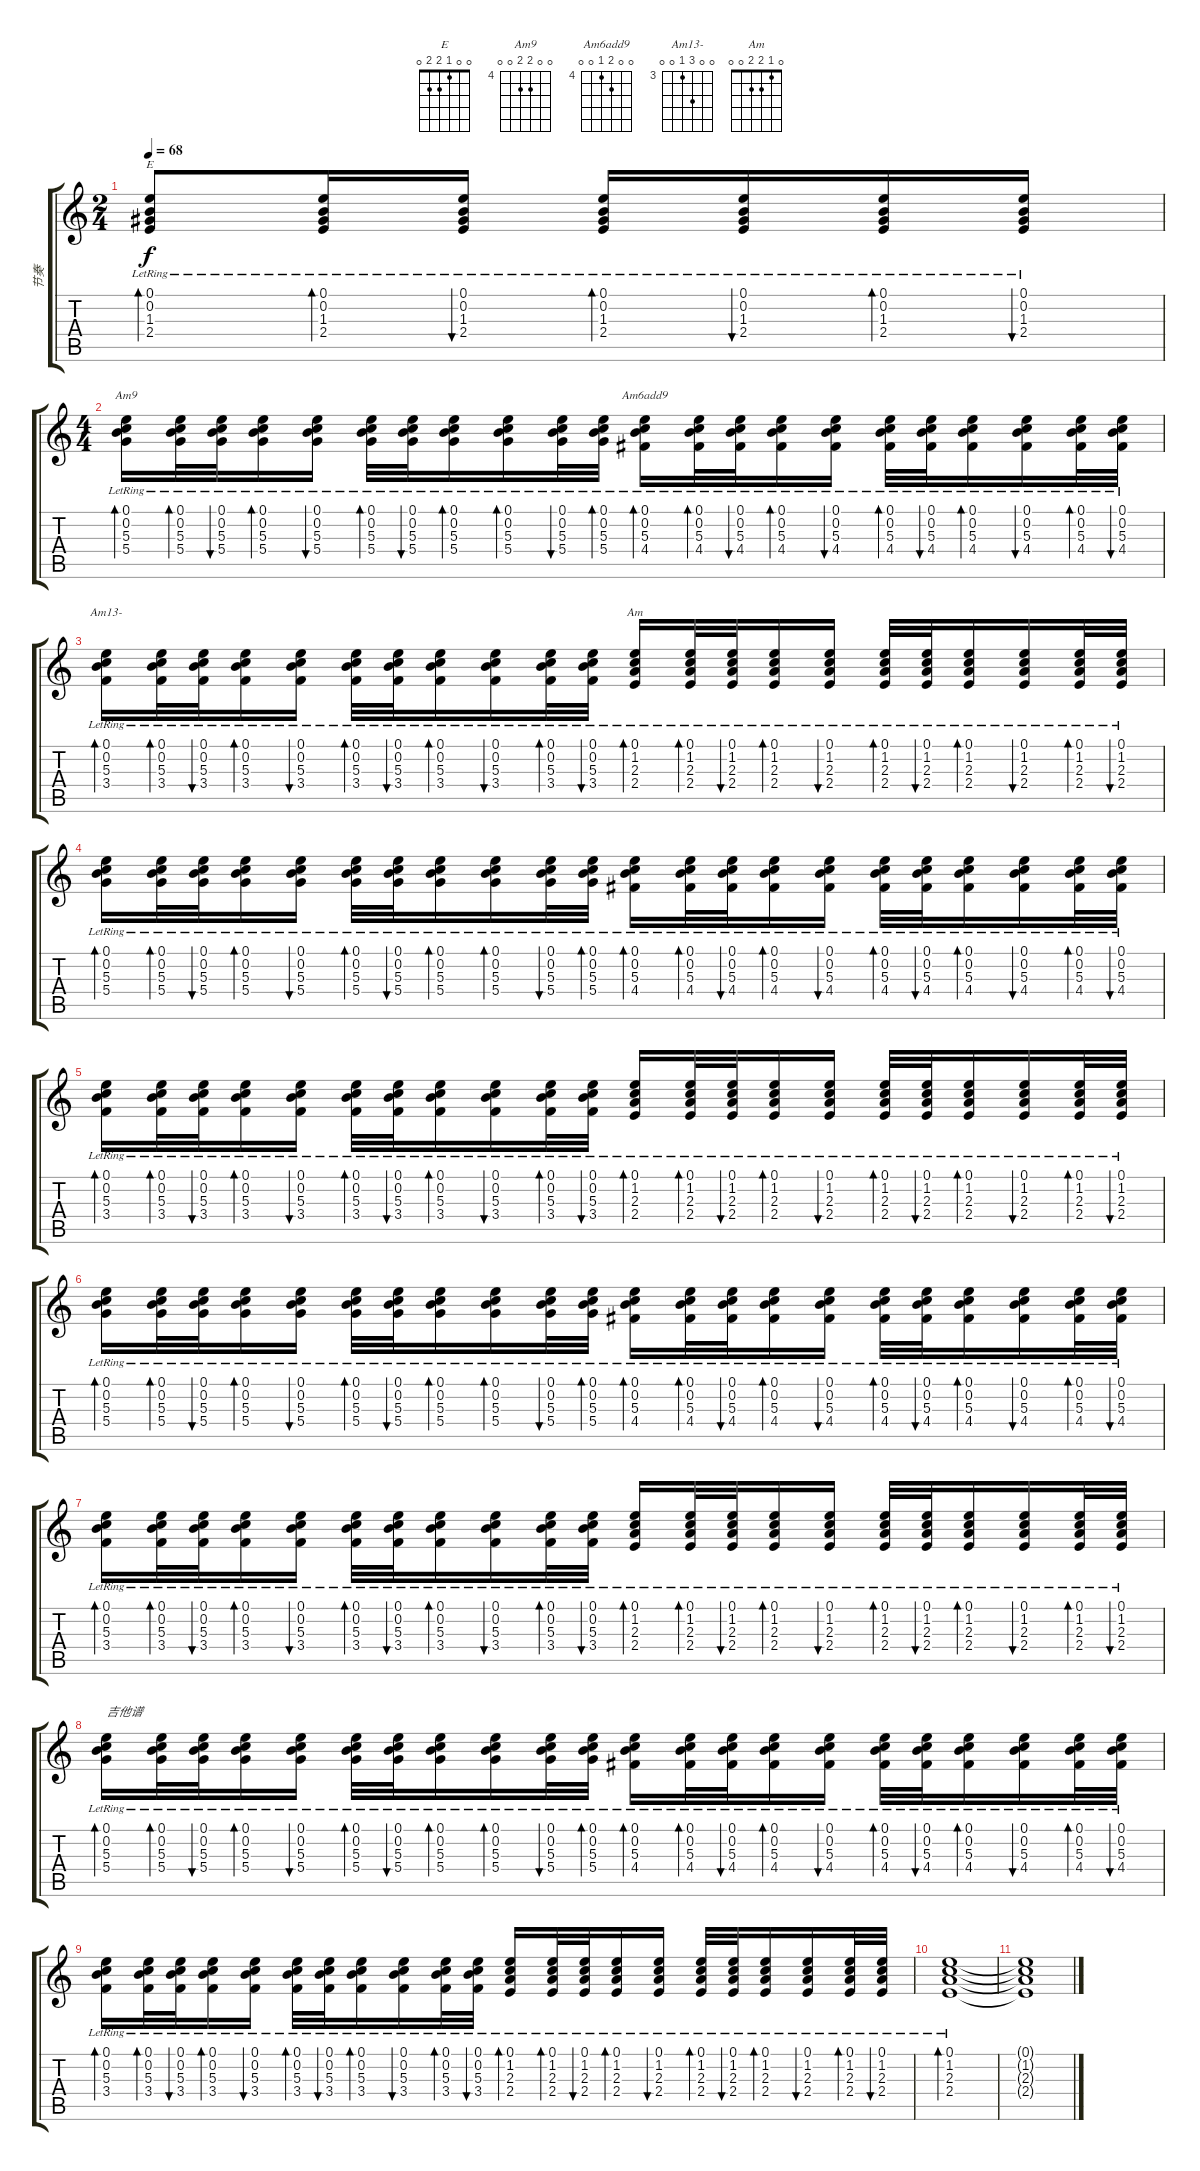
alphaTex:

\track ("节奏" "节奏") {instrument acousticguitarsteel}
\staff {score tabs}
\tuning (E4 B3 G3 D3 A2 E2) {hide}
\chord ("E" 0 0 1 2 2 0)
\chord ("Am9" 0 0 5 5 0 0) {firstfret 4}
\chord ("Am6add9" 0 0 5 4 0 0) {firstfret 4}
\chord ("Am13-" 0 0 5 3 0 0) {firstfret 3}
\chord ("Am" 0 1 2 2 0 0)
\ts (2 4)
\tempo 68
\clef g2
\ks c
(0.1{lr} 0.2{lr} 1.3{lr} 2.4{lr}).8{bd 30 ch "E" dy f} (0.1{lr} 0.2{lr} 1.3{lr} 2.4{lr}).16{bd 30} (0.1{lr} 0.2{lr} 1.3{lr} 2.4{lr}).16{bu 30} (0.1{lr} 0.2{lr} 1.3{lr} 2.4{lr}).16{bd 30} (0.1{lr} 0.2{lr} 1.3{lr} 2.4{lr}).16{bu 30} (0.1{lr} 0.2{lr} 1.3{lr} 2.4{lr}).16{bd 30} (0.1{lr} 0.2{lr} 1.3{lr} 2.4{lr}).16{bu 30} |
\ts (4 4)
(0.1{lr} 0.2{lr} 5.3{lr} 5.4{lr}).16{bd 30 ch "Am9"} (0.1{lr} 0.2{lr} 5.3{lr} 5.4{lr}).32{bd 30} (0.1{lr} 0.2{lr} 5.3{lr} 5.4{lr}).32{bu 30} (0.1{lr} 0.2{lr} 5.3{lr} 5.4{lr}).16{bd 30} (0.1{lr} 0.2{lr} 5.3{lr} 5.4{lr}).16{bu 30} (0.1{lr} 0.2{lr} 5.3{lr} 5.4{lr}).32{bd 30} (0.1{lr} 0.2{lr} 5.3{lr} 5.4{lr}).32{bu 30} (0.1{lr} 0.2{lr} 5.3{lr} 5.4{lr}).16{bd 30} (0.1{lr} 0.2{lr} 5.3{lr} 5.4{lr}).16{bd 30} (0.1{lr} 0.2{lr} 5.3{lr} 5.4{lr}).32{bu 30} (0.1{lr} 0.2{lr} 5.3{lr} 5.4{lr}).32{bd 30} (0.1{lr} 0.2{lr} 5.3{lr} 4.4{lr}).16{bd 30 ch "Am6add9"} (0.1{lr} 0.2{lr} 5.3{lr} 4.4{lr}).32{bd 30} (0.1{lr} 0.2{lr} 5.3{lr} 4.4{lr}).32{bu 30} (0.1{lr} 0.2{lr} 5.3{lr} 4.4{lr}).16{bd 30} (0.1{lr} 0.2{lr} 5.3{lr} 4.4{lr}).16{bu 30} (0.1{lr} 0.2{lr} 5.3{lr} 4.4{lr}).32{bd 30} (0.1{lr} 0.2{lr} 5.3{lr} 4.4{lr}).32{bu 60} (0.1{lr} 0.2{lr} 5.3{lr} 4.4{lr}).16{bd 30} (0.1{lr} 0.2{lr} 5.3{lr} 4.4{lr}).16{bu 30} (0.1{lr} 0.2{lr} 5.3{lr} 4.4{lr}).32{bd 30} (0.1{lr} 0.2{lr} 5.3{lr} 4.4{lr}).32{bu 30} |
(0.1{lr} 0.2{lr} 5.3{lr} 3.4{lr}).16{bd 30 ch "Am13-"} (0.1{lr} 0.2{lr} 5.3{lr} 3.4{lr}).32{bd 30} (0.1{lr} 0.2{lr} 5.3{lr} 3.4{lr}).32{bu 30} (0.1{lr} 0.2{lr} 5.3{lr} 3.4{lr}).16{bd 30} (0.1{lr} 0.2{lr} 5.3{lr} 3.4{lr}).16{bu 30} (0.1{lr} 0.2{lr} 5.3{lr} 3.4{lr}).32{bd 30} (0.1{lr} 0.2{lr} 5.3{lr} 3.4{lr}).32{bu 60} (0.1{lr} 0.2{lr} 5.3{lr} 3.4{lr}).16{bd 30} (0.1{lr} 0.2{lr} 5.3{lr} 3.4{lr}).16{bu 30} (0.1{lr} 0.2{lr} 5.3{lr} 3.4{lr}).32{bd 30} (0.1{lr} 0.2{lr} 5.3{lr} 3.4{lr}).32{bu 30} (0.1{lr} 1.2{lr} 2.3{lr} 2.4{lr}).16{bd 30 ch "Am"} (0.1{lr} 1.2{lr} 2.3{lr} 2.4{lr}).32{bd 30} (0.1{lr} 1.2{lr} 2.3{lr} 2.4{lr}).32{bu 30} (0.1{lr} 1.2{lr} 2.3{lr} 2.4{lr}).16{bd 30} (0.1{lr} 1.2{lr} 2.3{lr} 2.4{lr}).16{bu 30} (0.1{lr} 1.2{lr} 2.3{lr} 2.4{lr}).32{bd 30} (0.1{lr} 1.2{lr} 2.3{lr} 2.4{lr}).32{bu 60} (0.1{lr} 1.2{lr} 2.3{lr} 2.4{lr}).16{bd 30} (0.1{lr} 1.2{lr} 2.3{lr} 2.4{lr}).16{bu 30} (0.1{lr} 1.2{lr} 2.3{lr} 2.4{lr}).32{bd 30} (0.1{lr} 1.2{lr} 2.3{lr} 2.4{lr}).32{bu 30} |
(0.1{lr} 0.2{lr} 5.3{lr} 5.4{lr}).16{bd 30} (0.1{lr} 0.2{lr} 5.3{lr} 5.4{lr}).32{bd 30} (0.1{lr} 0.2{lr} 5.3{lr} 5.4{lr}).32{bu 30} (0.1{lr} 0.2{lr} 5.3{lr} 5.4{lr}).16{bd 30} (0.1{lr} 0.2{lr} 5.3{lr} 5.4{lr}).16{bu 30} (0.1{lr} 0.2{lr} 5.3{lr} 5.4{lr}).32{bd 30} (0.1{lr} 0.2{lr} 5.3{lr} 5.4{lr}).32{bu 30} (0.1{lr} 0.2{lr} 5.3{lr} 5.4{lr}).16{bd 30} (0.1{lr} 0.2{lr} 5.3{lr} 5.4{lr}).16{bd 30} (0.1{lr} 0.2{lr} 5.3{lr} 5.4{lr}).32{bu 30} (0.1{lr} 0.2{lr} 5.3{lr} 5.4{lr}).32{bd 30} (0.1{lr} 0.2{lr} 5.3{lr} 4.4{lr}).16{bd 30} (0.1{lr} 0.2{lr} 5.3{lr} 4.4{lr}).32{bd 30} (0.1{lr} 0.2{lr} 5.3{lr} 4.4{lr}).32{bu 30} (0.1{lr} 0.2{lr} 5.3{lr} 4.4{lr}).16{bd 30} (0.1{lr} 0.2{lr} 5.3{lr} 4.4{lr}).16{bu 30} (0.1{lr} 0.2{lr} 5.3{lr} 4.4{lr}).32{bd 30} (0.1{lr} 0.2{lr} 5.3{lr} 4.4{lr}).32{bu 60} (0.1{lr} 0.2{lr} 5.3{lr} 4.4{lr}).16{bd 30} (0.1{lr} 0.2{lr} 5.3{lr} 4.4{lr}).16{bu 30} (0.1{lr} 0.2{lr} 5.3{lr} 4.4{lr}).32{bd 30} (0.1{lr} 0.2{lr} 5.3{lr} 4.4{lr}).32{bu 30} |
(0.1{lr} 0.2{lr} 5.3{lr} 3.4{lr}).16{bd 30} (0.1{lr} 0.2{lr} 5.3{lr} 3.4{lr}).32{bd 30} (0.1{lr} 0.2{lr} 5.3{lr} 3.4{lr}).32{bu 30} (0.1{lr} 0.2{lr} 5.3{lr} 3.4{lr}).16{bd 30} (0.1{lr} 0.2{lr} 5.3{lr} 3.4{lr}).16{bu 30} (0.1{lr} 0.2{lr} 5.3{lr} 3.4{lr}).32{bd 30} (0.1{lr} 0.2{lr} 5.3{lr} 3.4{lr}).32{bu 60} (0.1{lr} 0.2{lr} 5.3{lr} 3.4{lr}).16{bd 30} (0.1{lr} 0.2{lr} 5.3{lr} 3.4{lr}).16{bu 30} (0.1{lr} 0.2{lr} 5.3{lr} 3.4{lr}).32{bd 30} (0.1{lr} 0.2{lr} 5.3{lr} 3.4{lr}).32{bu 30} (0.1{lr} 1.2{lr} 2.3{lr} 2.4{lr}).16{bd 30} (0.1{lr} 1.2{lr} 2.3{lr} 2.4{lr}).32{bd 30} (0.1{lr} 1.2{lr} 2.3{lr} 2.4{lr}).32{bu 30} (0.1{lr} 1.2{lr} 2.3{lr} 2.4{lr}).16{bd 30} (0.1{lr} 1.2{lr} 2.3{lr} 2.4{lr}).16{bu 30} (0.1{lr} 1.2{lr} 2.3{lr} 2.4{lr}).32{bd 30} (0.1{lr} 1.2{lr} 2.3{lr} 2.4{lr}).32{bu 60} (0.1{lr} 1.2{lr} 2.3{lr} 2.4{lr}).16{bd 30} (0.1{lr} 1.2{lr} 2.3{lr} 2.4{lr}).16{bu 30} (0.1{lr} 1.2{lr} 2.3{lr} 2.4{lr}).32{bd 30} (0.1{lr} 1.2{lr} 2.3{lr} 2.4{lr}).32{bu 30} |
(0.1{lr} 0.2{lr} 5.3{lr} 5.4{lr}).16{bd 30} (0.1{lr} 0.2{lr} 5.3{lr} 5.4{lr}).32{bd 30} (0.1{lr} 0.2{lr} 5.3{lr} 5.4{lr}).32{bu 30} (0.1{lr} 0.2{lr} 5.3{lr} 5.4{lr}).16{bd 30} (0.1{lr} 0.2{lr} 5.3{lr} 5.4{lr}).16{bu 30} (0.1{lr} 0.2{lr} 5.3{lr} 5.4{lr}).32{bd 30} (0.1{lr} 0.2{lr} 5.3{lr} 5.4{lr}).32{bu 30} (0.1{lr} 0.2{lr} 5.3{lr} 5.4{lr}).16{bd 30} (0.1{lr} 0.2{lr} 5.3{lr} 5.4{lr}).16{bd 30} (0.1{lr} 0.2{lr} 5.3{lr} 5.4{lr}).32{bu 30} (0.1{lr} 0.2{lr} 5.3{lr} 5.4{lr}).32{bd 30} (0.1{lr} 0.2{lr} 5.3{lr} 4.4{lr}).16{bd 30} (0.1{lr} 0.2{lr} 5.3{lr} 4.4{lr}).32{bd 30} (0.1{lr} 0.2{lr} 5.3{lr} 4.4{lr}).32{bu 30} (0.1{lr} 0.2{lr} 5.3{lr} 4.4{lr}).16{bd 30} (0.1{lr} 0.2{lr} 5.3{lr} 4.4{lr}).16{bu 30} (0.1{lr} 0.2{lr} 5.3{lr} 4.4{lr}).32{bd 30} (0.1{lr} 0.2{lr} 5.3{lr} 4.4{lr}).32{bu 60} (0.1{lr} 0.2{lr} 5.3{lr} 4.4{lr}).16{bd 30} (0.1{lr} 0.2{lr} 5.3{lr} 4.4{lr}).16{bu 30} (0.1{lr} 0.2{lr} 5.3{lr} 4.4{lr}).32{bd 30} (0.1{lr} 0.2{lr} 5.3{lr} 4.4{lr}).32{bu 30} |
(0.1{lr} 0.2{lr} 5.3{lr} 3.4{lr}).16{bd 30} (0.1{lr} 0.2{lr} 5.3{lr} 3.4{lr}).32{bd 30} (0.1{lr} 0.2{lr} 5.3{lr} 3.4{lr}).32{bu 30} (0.1{lr} 0.2{lr} 5.3{lr} 3.4{lr}).16{bd 30} (0.1{lr} 0.2{lr} 5.3{lr} 3.4{lr}).16{bu 30} (0.1{lr} 0.2{lr} 5.3{lr} 3.4{lr}).32{bd 30} (0.1{lr} 0.2{lr} 5.3{lr} 3.4{lr}).32{bu 60} (0.1{lr} 0.2{lr} 5.3{lr} 3.4{lr}).16{bd 30} (0.1{lr} 0.2{lr} 5.3{lr} 3.4{lr}).16{bu 30} (0.1{lr} 0.2{lr} 5.3{lr} 3.4{lr}).32{bd 30} (0.1{lr} 0.2{lr} 5.3{lr} 3.4{lr}).32{bu 30} (0.1{lr} 1.2{lr} 2.3{lr} 2.4{lr}).16{bd 30} (0.1{lr} 1.2{lr} 2.3{lr} 2.4{lr}).32{bd 30} (0.1{lr} 1.2{lr} 2.3{lr} 2.4{lr}).32{bu 30} (0.1{lr} 1.2{lr} 2.3{lr} 2.4{lr}).16{bd 30} (0.1{lr} 1.2{lr} 2.3{lr} 2.4{lr}).16{bu 30} (0.1{lr} 1.2{lr} 2.3{lr} 2.4{lr}).32{bd 30} (0.1{lr} 1.2{lr} 2.3{lr} 2.4{lr}).32{bu 60} (0.1{lr} 1.2{lr} 2.3{lr} 2.4{lr}).16{bd 30} (0.1{lr} 1.2{lr} 2.3{lr} 2.4{lr}).16{bu 30} (0.1{lr} 1.2{lr} 2.3{lr} 2.4{lr}).32{bd 30} (0.1{lr} 1.2{lr} 2.3{lr} 2.4{lr}).32{bu 30} |
(0.1{lr} 0.2{lr} 5.3{lr} 5.4{lr}).16{bd 30 txt "吉他谱"} (0.1{lr} 0.2{lr} 5.3{lr} 5.4{lr}).32{bd 30} (0.1{lr} 0.2{lr} 5.3{lr} 5.4{lr}).32{bu 30} (0.1{lr} 0.2{lr} 5.3{lr} 5.4{lr}).16{bd 30} (0.1{lr} 0.2{lr} 5.3{lr} 5.4{lr}).16{bu 30} (0.1{lr} 0.2{lr} 5.3{lr} 5.4{lr}).32{bd 30} (0.1{lr} 0.2{lr} 5.3{lr} 5.4{lr}).32{bu 30} (0.1{lr} 0.2{lr} 5.3{lr} 5.4{lr}).16{bd 30} (0.1{lr} 0.2{lr} 5.3{lr} 5.4{lr}).16{bd 30} (0.1{lr} 0.2{lr} 5.3{lr} 5.4{lr}).32{bu 30} (0.1{lr} 0.2{lr} 5.3{lr} 5.4{lr}).32{bd 30} (0.1{lr} 0.2{lr} 5.3{lr} 4.4{lr}).16{bd 30} (0.1{lr} 0.2{lr} 5.3{lr} 4.4{lr}).32{bd 30} (0.1{lr} 0.2{lr} 5.3{lr} 4.4{lr}).32{bu 30} (0.1{lr} 0.2{lr} 5.3{lr} 4.4{lr}).16{bd 30} (0.1{lr} 0.2{lr} 5.3{lr} 4.4{lr}).16{bu 30} (0.1{lr} 0.2{lr} 5.3{lr} 4.4{lr}).32{bd 30} (0.1{lr} 0.2{lr} 5.3{lr} 4.4{lr}).32{bu 60} (0.1{lr} 0.2{lr} 5.3{lr} 4.4{lr}).16{bd 30} (0.1{lr} 0.2{lr} 5.3{lr} 4.4{lr}).16{bu 30} (0.1{lr} 0.2{lr} 5.3{lr} 4.4{lr}).32{bd 30} (0.1{lr} 0.2{lr} 5.3{lr} 4.4{lr}).32{bu 30} |
(0.1{lr} 0.2{lr} 5.3{lr} 3.4{lr}).16{bd 30} (0.1{lr} 0.2{lr} 5.3{lr} 3.4{lr}).32{bd 30} (0.1{lr} 0.2{lr} 5.3{lr} 3.4{lr}).32{bu 30} (0.1{lr} 0.2{lr} 5.3{lr} 3.4{lr}).16{bd 30} (0.1{lr} 0.2{lr} 5.3{lr} 3.4{lr}).16{bu 30} (0.1{lr} 0.2{lr} 5.3{lr} 3.4{lr}).32{bd 30} (0.1{lr} 0.2{lr} 5.3{lr} 3.4{lr}).32{bu 60} (0.1{lr} 0.2{lr} 5.3{lr} 3.4{lr}).16{bd 30} (0.1{lr} 0.2{lr} 5.3{lr} 3.4{lr}).16{bu 30} (0.1{lr} 0.2{lr} 5.3{lr} 3.4{lr}).32{bd 30} (0.1{lr} 0.2{lr} 5.3{lr} 3.4{lr}).32{bu 30} (0.1{lr} 1.2{lr} 2.3{lr} 2.4{lr}).16{bd 30} (0.1{lr} 1.2{lr} 2.3{lr} 2.4{lr}).32{bd 30} (0.1{lr} 1.2{lr} 2.3{lr} 2.4{lr}).32{bu 30} (0.1{lr} 1.2{lr} 2.3{lr} 2.4{lr}).16{bd 30} (0.1{lr} 1.2{lr} 2.3{lr} 2.4{lr}).16{bu 30} (0.1{lr} 1.2{lr} 2.3{lr} 2.4{lr}).32{bd 30} (0.1{lr} 1.2{lr} 2.3{lr} 2.4{lr}).32{bu 60} (0.1{lr} 1.2{lr} 2.3{lr} 2.4{lr}).16{bd 30} (0.1{lr} 1.2{lr} 2.3{lr} 2.4{lr}).16{bu 30} (0.1{lr} 1.2{lr} 2.3{lr} 2.4{lr}).32{bd 30} (0.1{lr} 1.2{lr} 2.3{lr} 2.4{lr}).32{bu 30} |
(0.1{lr} 1.2{lr} 2.3{lr} 2.4{lr}).1{bd 120} |
(0.1{t} 1.2{t} 2.3{t} 2.4{t}).1
